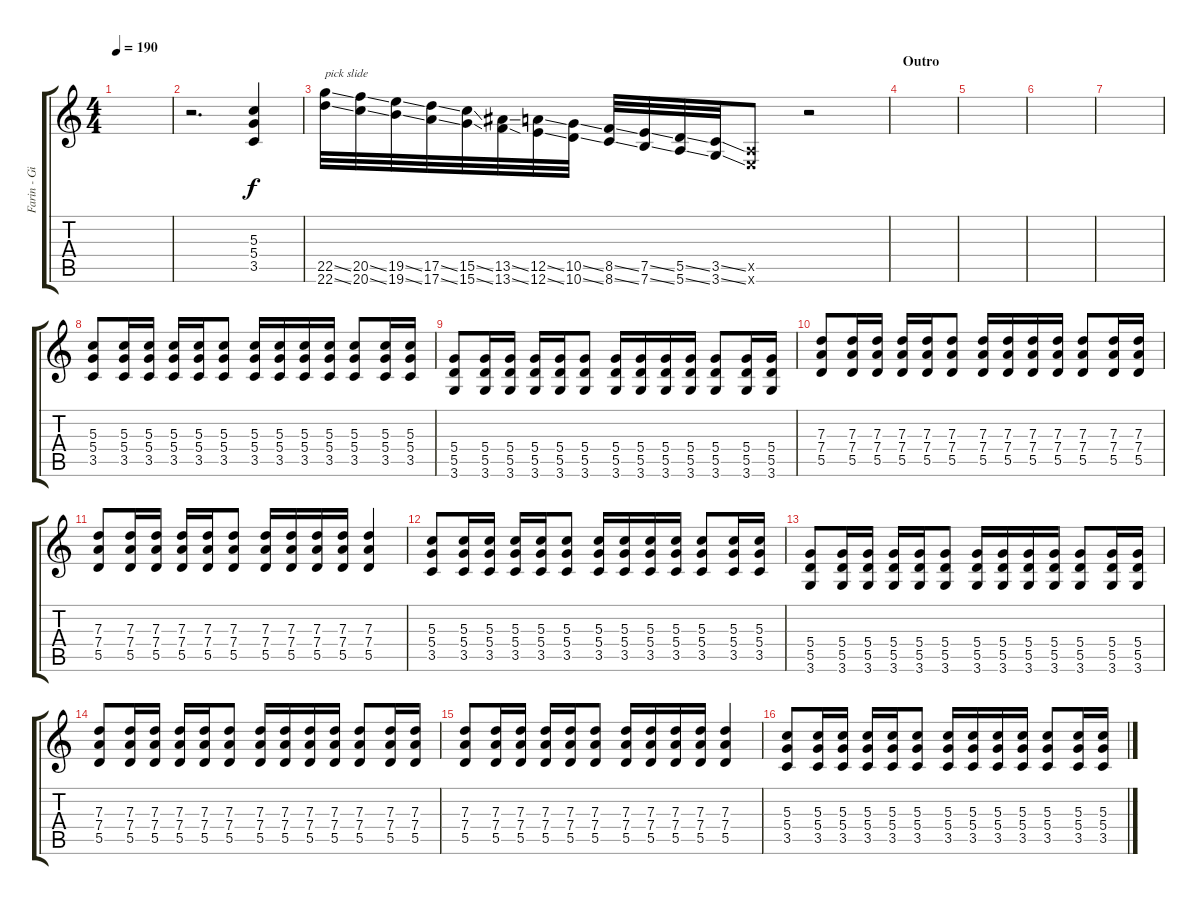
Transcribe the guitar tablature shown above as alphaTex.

\track ("Farin - Gitarre 2" "Farin - Gi") {instrument distortionguitar}
\staff {score tabs}
\tuning (E4 B3 G3 D3 A2 E2) {hide}
\ts (4 4)
\tempo 190
\clef g2
\ks c
|
r.2{d} (5.3 5.4 3.5).4{instrument guitarharmonics} |
(22.5{ss} 22.6{ss}).32{txt "pick slide"} (20.5{ss} 20.6{ss}).32 (19.5{ss} 19.6{ss}).32 (17.5{ss} 17.6{ss}).32 (15.5{ss} 15.6{ss}).32 (13.5{ss} 13.6{ss}).32 (12.5{ss} 12.6{ss}).32 (10.5{ss} 10.6{ss}).32 (8.5{ss} 8.6{ss}).32 (7.5{ss} 7.6{ss}).32 (5.5{ss} 5.6{ss}).32 (3.5{ss} 3.6{ss}).32 (0.5{x} 0.6{x}).8 r.2 |
\section ("" "Outro")
|
|
|
|
(5.3 5.4 3.5).8{instrument distortionguitar} (5.3 5.4 3.5).16 (5.3 5.4 3.5).16 (5.3 5.4 3.5).16 (5.3 5.4 3.5).16 (5.3 5.4 3.5).8 (5.3 5.4 3.5).16 (5.3 5.4 3.5).16 (5.3 5.4 3.5).16 (5.3 5.4 3.5).16 (5.3 5.4 3.5).8 (5.3 5.4 3.5).16 (5.3 5.4 3.5).16 |
(5.4 5.5 3.6).8 (5.4 5.5 3.6).16 (5.4 5.5 3.6).16 (5.4 5.5 3.6).16 (5.4 5.5 3.6).16 (5.4 5.5 3.6).8 (5.4 5.5 3.6).16 (5.4 5.5 3.6).16 (5.4 5.5 3.6).16 (5.4 5.5 3.6).16 (5.4 5.5 3.6).8 (5.4 5.5 3.6).16 (5.4 5.5 3.6).16 |
(7.3 7.4 5.5).8 (7.3 7.4 5.5).16 (7.3 7.4 5.5).16 (7.3 7.4 5.5).16 (7.3 7.4 5.5).16 (7.3 7.4 5.5).8 (7.3 7.4 5.5).16 (7.3 7.4 5.5).16 (7.3 7.4 5.5).16 (7.3 7.4 5.5).16 (7.3 7.4 5.5).8 (7.3 7.4 5.5).16 (7.3 7.4 5.5).16 |
(7.3 7.4 5.5).8 (7.3 7.4 5.5).16 (7.3 7.4 5.5).16 (7.3 7.4 5.5).16 (7.3 7.4 5.5).16 (7.3 7.4 5.5).8 (7.3 7.4 5.5).16 (7.3 7.4 5.5).16 (7.3 7.4 5.5).16 (7.3 7.4 5.5).16 (7.3 7.4 5.5).4 |
(5.3 5.4 3.5).8 (5.3 5.4 3.5).16 (5.3 5.4 3.5).16 (5.3 5.4 3.5).16 (5.3 5.4 3.5).16 (5.3 5.4 3.5).8 (5.3 5.4 3.5).16 (5.3 5.4 3.5).16 (5.3 5.4 3.5).16 (5.3 5.4 3.5).16 (5.3 5.4 3.5).8 (5.3 5.4 3.5).16 (5.3 5.4 3.5).16 |
(5.4 5.5 3.6).8 (5.4 5.5 3.6).16 (5.4 5.5 3.6).16 (5.4 5.5 3.6).16 (5.4 5.5 3.6).16 (5.4 5.5 3.6).8 (5.4 5.5 3.6).16 (5.4 5.5 3.6).16 (5.4 5.5 3.6).16 (5.4 5.5 3.6).16 (5.4 5.5 3.6).8 (5.4 5.5 3.6).16 (5.4 5.5 3.6).16 |
(7.3 7.4 5.5).8 (7.3 7.4 5.5).16 (7.3 7.4 5.5).16 (7.3 7.4 5.5).16 (7.3 7.4 5.5).16 (7.3 7.4 5.5).8 (7.3 7.4 5.5).16 (7.3 7.4 5.5).16 (7.3 7.4 5.5).16 (7.3 7.4 5.5).16 (7.3 7.4 5.5).8 (7.3 7.4 5.5).16 (7.3 7.4 5.5).16 |
(7.3 7.4 5.5).8 (7.3 7.4 5.5).16 (7.3 7.4 5.5).16 (7.3 7.4 5.5).16 (7.3 7.4 5.5).16 (7.3 7.4 5.5).8 (7.3 7.4 5.5).16 (7.3 7.4 5.5).16 (7.3 7.4 5.5).16 (7.3 7.4 5.5).16 (7.3 7.4 5.5).4 |
(5.3 5.4 3.5).8 (5.3 5.4 3.5).16 (5.3 5.4 3.5).16 (5.3 5.4 3.5).16 (5.3 5.4 3.5).16 (5.3 5.4 3.5).8 (5.3 5.4 3.5).16 (5.3 5.4 3.5).16 (5.3 5.4 3.5).16 (5.3 5.4 3.5).16 (5.3 5.4 3.5).8 (5.3 5.4 3.5).16 (5.3 5.4 3.5).16
